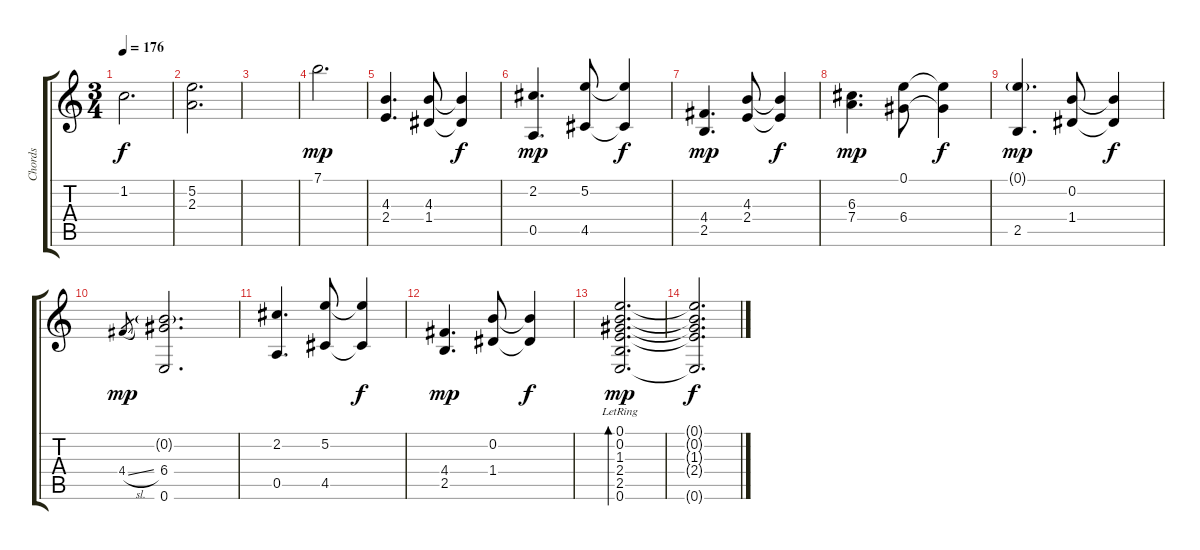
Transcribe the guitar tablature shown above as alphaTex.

\track ("Chords" "Chords") {instrument acousticguitarsteel}
\staff {score tabs}
\tuning (E4 B3 G3 D3 A2 E2) {hide}
\ts (3 4)
\tempo 176
\clef g2
\ks c
1.2.2{d dy f} |
(5.2 2.3).2{d} |
|
7.1.2{d dy mp} |
(4.3 2.4).4{d} (4.3 1.4).8 (4.3{t} 1.4{t}).4{dy f} |
(2.2 0.5).4{d dy mp} (5.2 4.5).8 (5.2{t} 4.5{t}).4{dy f} |
(4.4 2.5).4{d dy mp} (4.3 2.4).8 (4.3{t} 2.4{t}).4{dy f} |
(6.3 7.4).4{d dy mp} (0.1 6.4).8 (0.1{t} 6.4{t}).4{dy f} |
(0.1{g} 2.5).4{d dy mp} (0.2 1.4).8 (0.2{t} 1.4{t}).4{dy f} |
4.4{sl}.8{gr dy mp} (0.2{g} 6.4 0.6).2{d} |
(2.2 0.5).4{d} (5.2 4.5).8 (5.2{t} 4.5{t}).4{dy f} |
(4.4 2.5).4{d dy mp} (0.2 1.4).8 (0.2{t} 1.4{t}).4{dy f} |
(0.1 0.2 1.3 2.4 2.5 0.6{lr}).2{d bd 480 dy mp} |
(0.1{t} 0.2{t} 1.3{t} 2.4{t} 0.6{t}).2{d dy f}
